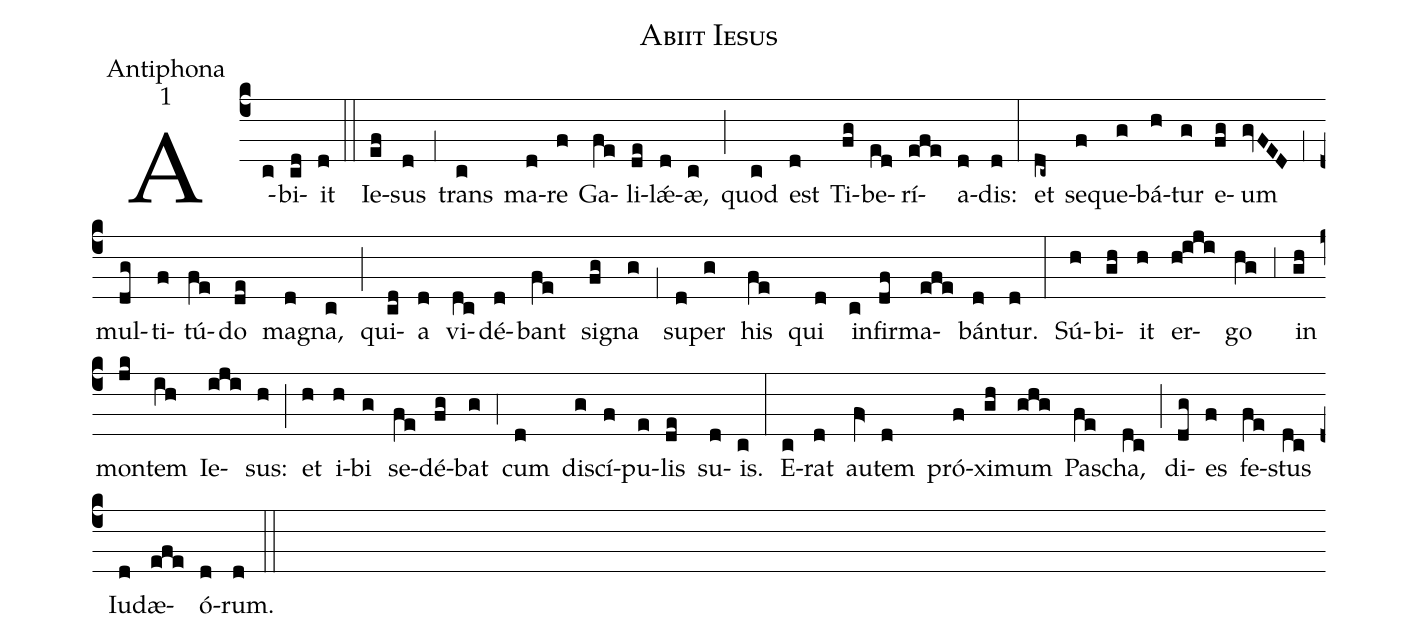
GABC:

name:Abiit Iesus;
office-part:Antiphona;
mode:1;
%%
(c4) A(c)bi(cd)it(d) (::)
Ie(ef)sus(d) (,1) trans(c) ma(d)re(f) Ga(fe)li(de)l{<sp>'ae</sp>}(d)æ,(c) (;) quod(c) est(d) Ti(fg)be(ed)rí(efe)a(d)dis:(d) (:)
et(dc~) se(f)que(g)bá(h)tur(g) e(fg)um(gvFED) (,1) mul(dg)ti(f)tú(fe)do(de) ma(d)gna,(c) (;) qui(cd)a(d) vi(dc)dé(d)bant(fe) si(fg)gna(g) (,1) su(d)per(g) his(fe) qui(d) in(c)fir(df)ma(efe)bán(d)tur.(d) (:)
Sú(h)bi(gh)it(h) er(h!iji)go(hg) (,3) in(gh) mon(jk)tem(ih) Ie(iji)sus:(h) (;) et(h) i(h)bi(g) se(fe)dé(fg)bat(g) (,4) cum(d) di(g)scí(f)pu(e)lis(de) su(d)is.(c) (:)
E(c)rat(d) au(fV>)tem(d) pró(f)xi(gh)mum(ghg) Pa(fe)scha,(dc) (;) di(dg)es(f) fe(fe)stus(dc) Iu(d)dæ(efe)ó(d)rum.(d) (::)
